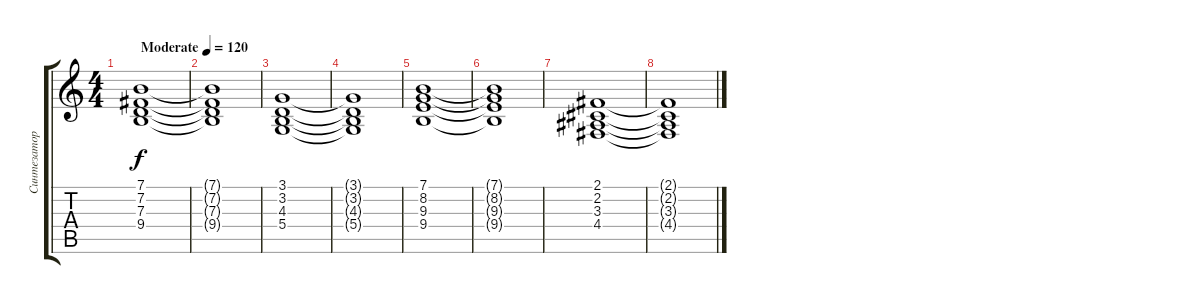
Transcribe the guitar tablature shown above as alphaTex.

\track ("Синтезатор" "Синтезатор") {instrument synthstrings1}
\staff {score tabs}
\tuning (E4 B3 G3 D3 A2 E2) {hide}
\ts (4 4)
\tempo (120 "Moderate")
\clef g2
\ks c
(7.1 7.2 7.3 9.4).1{dy f instrument synthstrings1} |
(7.1{t} 7.2{t} 7.3{t} 9.4{t}).1 |
(3.1 3.2 4.3 5.4).1 |
(3.1{t} 3.2{t} 4.3{t} 5.4{t}).1 |
(7.1 8.2 9.3 9.4).1 |
(7.1{t} 8.2{t} 9.3{t} 9.4{t}).1 |
(2.1 2.2 3.3 4.4).1 |
(2.1{t} 2.2{t} 3.3{t} 4.4{t}).1
